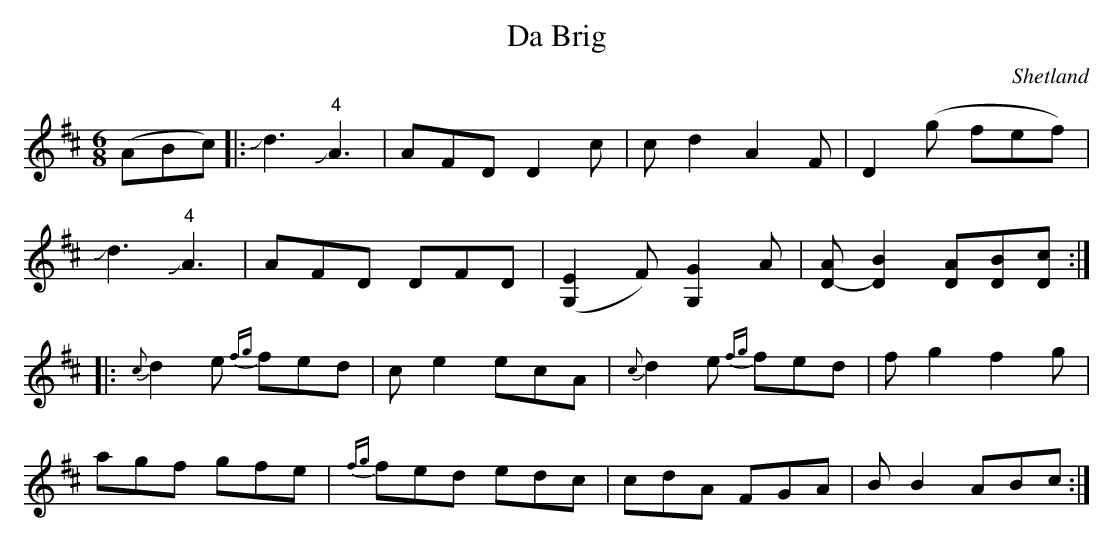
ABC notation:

X:1
T:Brig, Da
M:6/8
L:1/8
O:Shetland
K:D
(ABc)|:Jd3 J"4"A3|AFD D2c|c-d2 A2F|D2(g fef)|
Jd3 J"4"A3|AFD DFD|([G,2E2]F) [G,2G2]A|[DA]-[D2B2] [DA][DB][Dc]:|
|:{c}d2e {fg}fed|c-e2 ecA|{c}d2e {fg}fed|f-g2 f2-g|
agf gfe| {fg}fed edc|c-dA F-GA|BB2 AB-c:|
